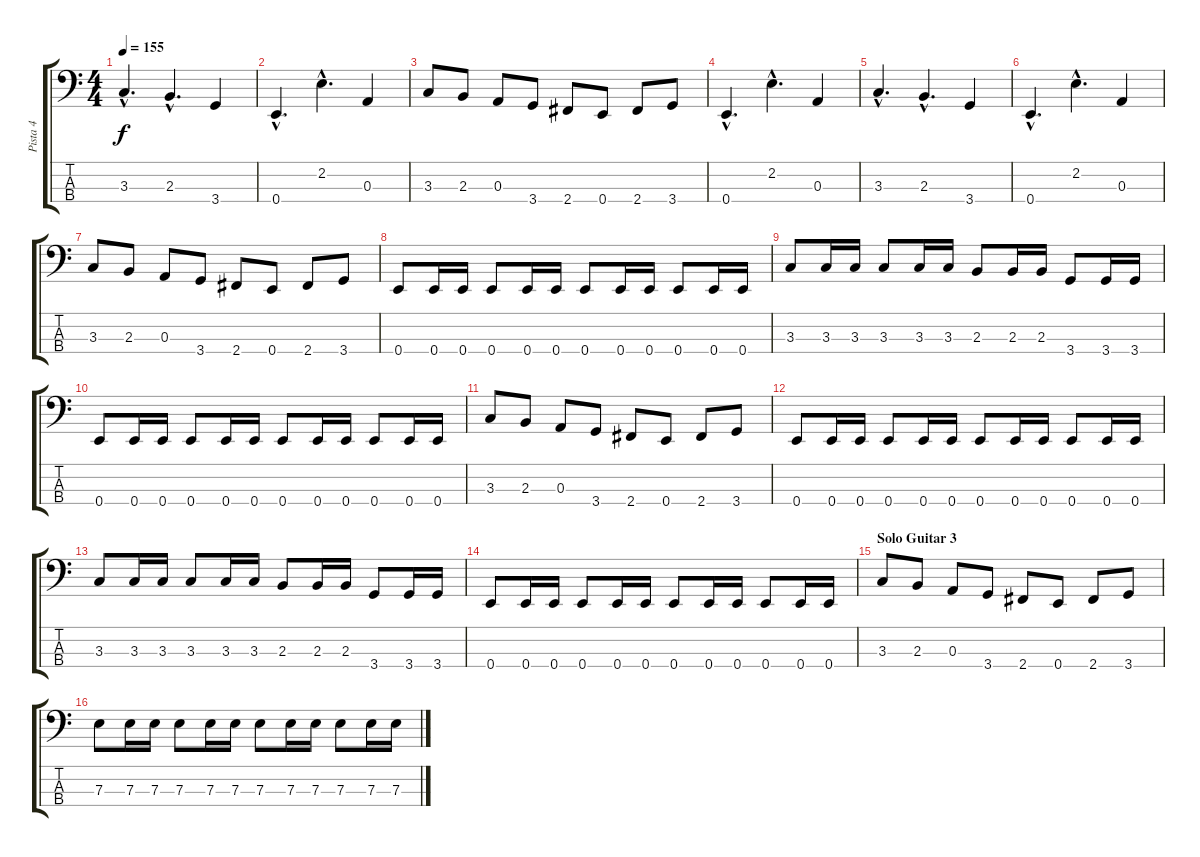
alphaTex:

\track ("Pista 4" "Pista 4") {instrument electricbassfinger}
\staff {score tabs}
\tuning (G2 D2 A1 E1) {hide}
\ts (4 4)
\tempo 155
\clef f4
\ks c
3.3{hac}.4{d dy f} 2.3{hac}.4{d} 3.4.4 |
0.4{hac}.4{d} 2.2{hac}.4{d} 0.3.4 |
3.3.8 2.3.8 0.3.8 3.4.8 2.4.8 0.4.8 2.4.8 3.4.8 |
0.4{hac}.4{d} 2.2{hac}.4{d} 0.3.4 |
3.3{hac}.4{d} 2.3{hac}.4{d} 3.4.4 |
0.4{hac}.4{d} 2.2{hac}.4{d} 0.3.4 |
3.3.8 2.3.8 0.3.8 3.4.8 2.4.8 0.4.8 2.4.8 3.4.8 |
0.4.8 0.4.16 0.4.16 0.4.8 0.4.16 0.4.16 0.4.8 0.4.16 0.4.16 0.4.8 0.4.16 0.4.16 |
3.3.8 3.3.16 3.3.16 3.3.8 3.3.16 3.3.16 2.3.8 2.3.16 2.3.16 3.4.8 3.4.16 3.4.16 |
0.4.8 0.4.16 0.4.16 0.4.8 0.4.16 0.4.16 0.4.8 0.4.16 0.4.16 0.4.8 0.4.16 0.4.16 |
3.3.8 2.3.8 0.3.8 3.4.8 2.4.8 0.4.8 2.4.8 3.4.8 |
0.4.8 0.4.16 0.4.16 0.4.8 0.4.16 0.4.16 0.4.8 0.4.16 0.4.16 0.4.8 0.4.16 0.4.16 |
3.3.8 3.3.16 3.3.16 3.3.8 3.3.16 3.3.16 2.3.8 2.3.16 2.3.16 3.4.8 3.4.16 3.4.16 |
0.4.8 0.4.16 0.4.16 0.4.8 0.4.16 0.4.16 0.4.8 0.4.16 0.4.16 0.4.8 0.4.16 0.4.16 |
\section ("" "Solo Guitar 3")
3.3.8 2.3.8 0.3.8 3.4.8 2.4.8 0.4.8 2.4.8 3.4.8 |
7.3.8 7.3.16 7.3.16 7.3.8 7.3.16 7.3.16 7.3.8 7.3.16 7.3.16 7.3.8 7.3.16 7.3.16
